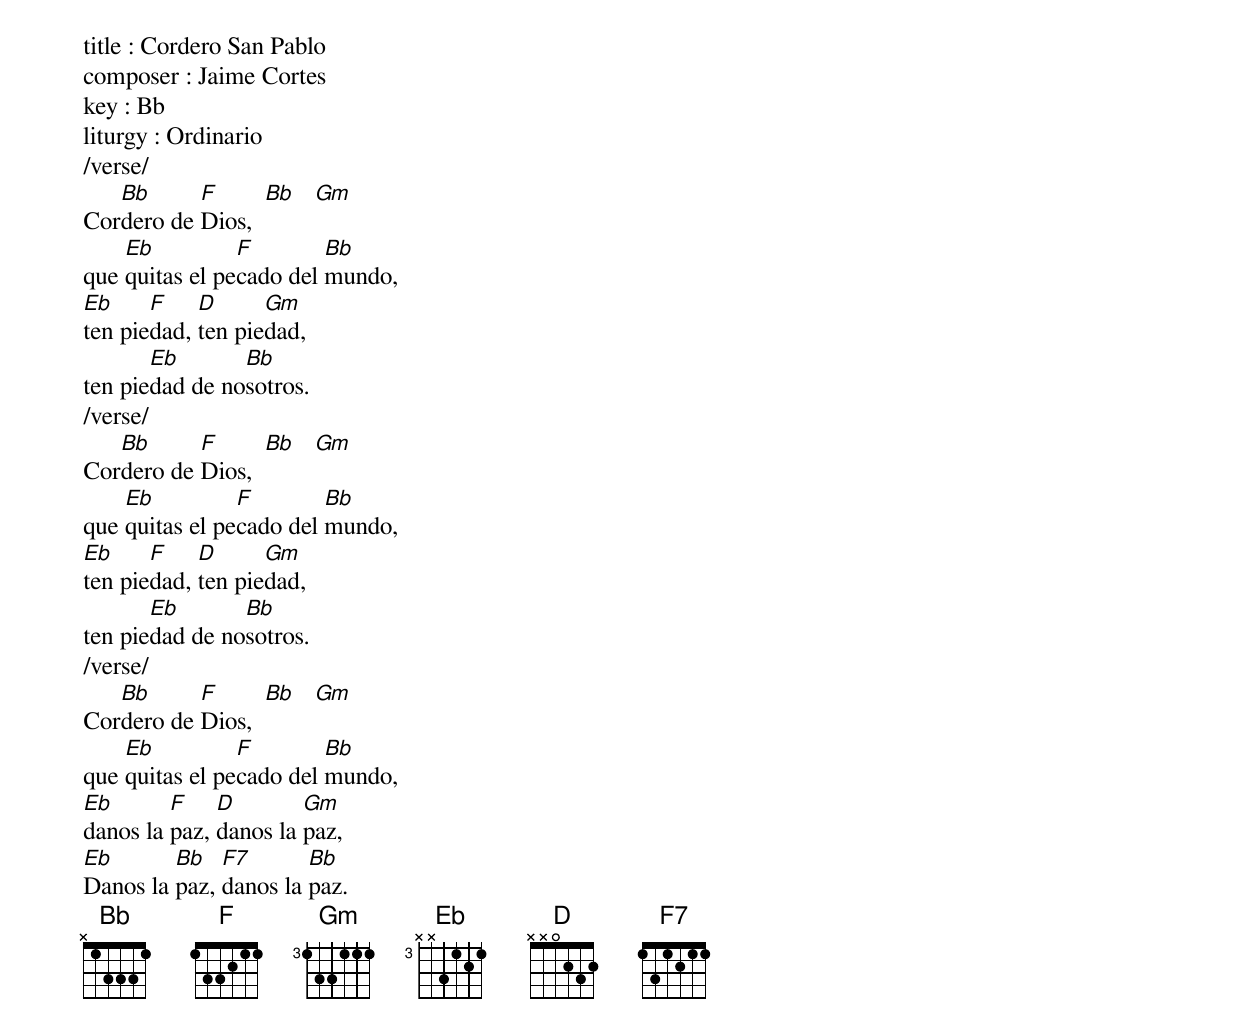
title : Cordero San Pablo
composer : Jaime Cortes
key : Bb
liturgy : Ordinario
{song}
/verse/
Cor[Bb]dero de [F]Dios,  [Bb]   [Gm]
que [Eb]quitas el pe[F]cado del [Bb]mundo,
[Eb]ten pie[F]dad, [D]ten pie[Gm]dad,
ten pie[Eb]dad de no[Bb]sotros.
/verse/
Cor[Bb]dero de [F]Dios,  [Bb]   [Gm]
que [Eb]quitas el pe[F]cado del [Bb]mundo,
[Eb]ten pie[F]dad, [D]ten pie[Gm]dad,
ten pie[Eb]dad de no[Bb]sotros.
/verse/
Cor[Bb]dero de [F]Dios,  [Bb]   [Gm]
que [Eb]quitas el pe[F]cado del [Bb]mundo,
[Eb]danos la [F]paz, [D]danos la [Gm]paz,
[Eb]Danos la [Bb]paz, [F7]danos la [Bb]paz.
